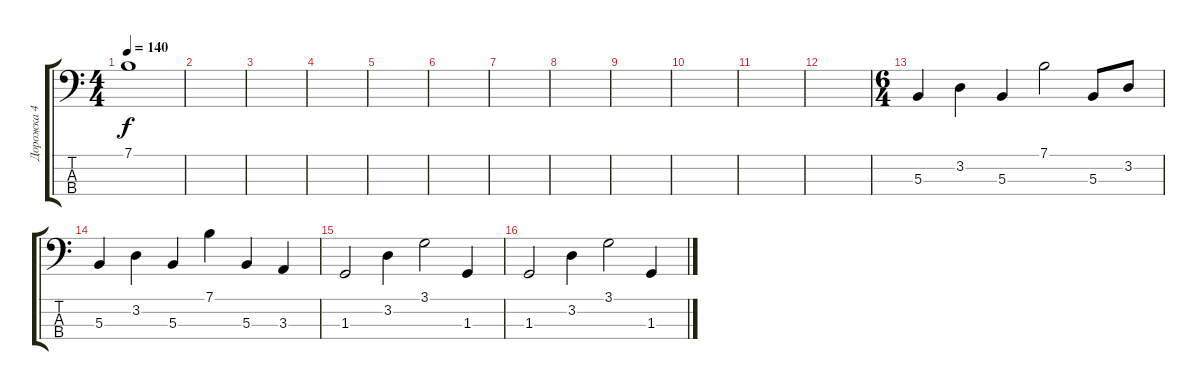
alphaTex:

\track ("Дорожка 4" "Дорожка 4") {instrument electricbassfinger}
\staff {score tabs}
\tuning (E2 B1 Gb1 Db1) {hide}
\ts (4 4)
\tempo 140
\clef f4
\ks c
7.1.1{dy f} |
|
|
|
|
|
|
|
|
|
|
|
\ts (6 4)
5.3.4 3.2.4 5.3.4 7.1.2 5.3.8 3.2.8 |
5.3.4 3.2.4 5.3.4 7.1.4 5.3.4 3.3.4 |
1.3.2 3.2.4 3.1.2 1.3.4 |
1.3.2 3.2.4 3.1.2 1.3.4
